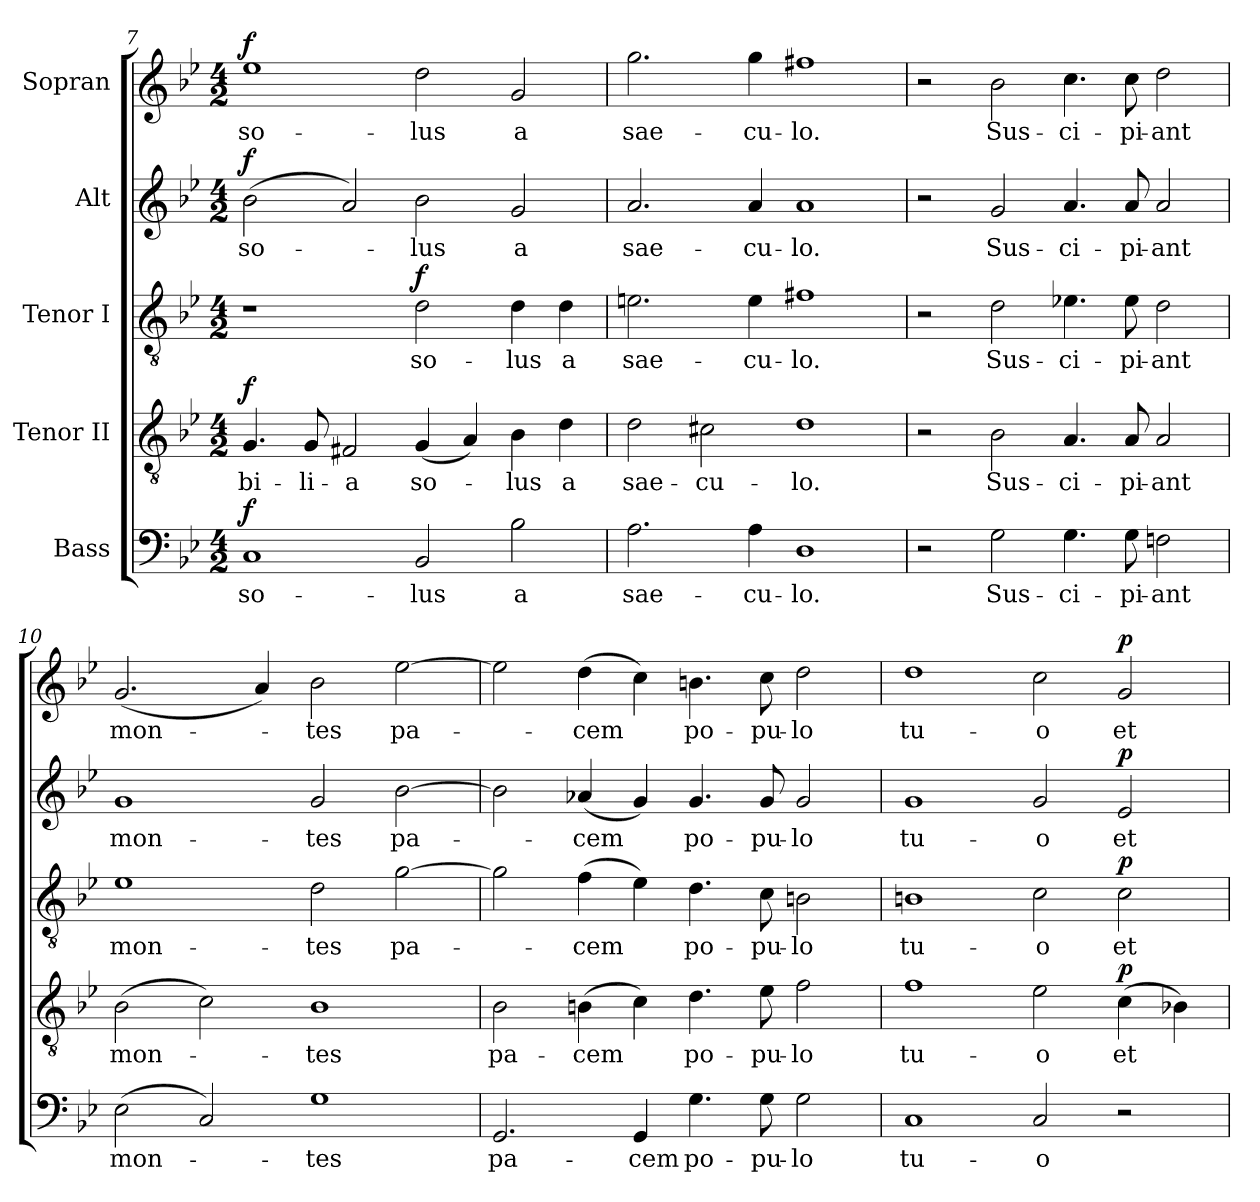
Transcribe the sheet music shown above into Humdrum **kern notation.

**kern	**text	**dynam	**kern	**text	**dynam	**kern	**text	**dynam	**kern	**text	**dynam	**kern	**text	**dynam
*part5	*part5	*part5	*part4	*part4	*part4	*part3	*part3	*part3	*part2	*part2	*part2	*part1	*part1	*part1
*staff5	*staff5	*staff5	*staff4	*staff4	*staff4	*staff3	*staff3	*staff3	*staff2	*staff2	*staff2	*staff1	*staff1	*staff1
*I"Bass	*	*	*I"Tenor II	*	*	*I"Tenor I	*	*	*I"Alt	*	*	*I"Sopran	*	*
*clefF4	*	*	*clefGv2	*	*	*clefGv2	*	*	*clefG2	*	*	*clefG2	*	*
*k[b-e-]	*	*	*k[b-e-]	*	*	*k[b-e-]	*	*	*k[b-e-]	*	*	*k[b-e-]	*	*
*B-:	*	*	*B-:	*	*	*B-:	*	*	*B-:	*	*	*B-:	*	*
*M4/2	*	*	*M4/2	*	*	*M4/2	*	*	*M4/2	*	*	*M4/2	*	*
=7	=7	=7	=7	=7	=7	=7	=7	=7	=7	=7	=7	=7	=7	=7
!	!	!LO:DY:a	!	!	!LO:DY:a	!	!	!	!	!	!LO:DY:a	!	!	!LO:DY:a
1C	so-	f	4.G/	-bi-	f	1r	.	.	(>2b-\	so-	f	1ee-	so-	f
.	.	.	8G/	-li-	.	.	.	.	.	.	.	.	.	.
.	.	.	2F#X/	-a	.	.	.	.	2a/)	.	.	.	.	.
!	!	!	!	!	!	!	!	!LO:DY:a	!	!	!	!	!	!
2BB-/	-lus	.	(4G/	so-	.	2d\	so-	f	2b-\	-lus	.	2dd\	-lus	.
.	.	.	4A/)	.	.	.	.	.	.	.	.	.	.	.
2B-\	a	.	4B-\	-lus	.	4d\	-lus	.	2g/	a	.	2g/	a	.
.	.	.	4d\	a	.	4d\	a	.	.	.	.	.	.	.
=8	=8	=8	=8	=8	=8	=8	=8	=8	=8	=8	=8	=8	=8	=8
2.A\	sae-	.	2d\	sae-	.	2.en\	sae-	.	2.a/	sae-	.	2.gg\	sae-	.
.	.	.	2c#X\	-cu-	.	.	.	.	.	.	.	.	.	.
4A\	-cu-	.	.	.	.	4e\	-cu-	.	4a/	-cu-	.	4gg\	-cu-	.
1D	-lo.	.	1d	-lo.	.	1f#X	-lo.	.	1a	-lo.	.	1ff#X	-lo.	.
=9	=9	=9	=9	=9	=9	=9	=9	=9	=9	=9	=9	=9	=9	=9
2r	.	.	2r	.	.	2r	.	.	2r	.	.	2r	.	.
2G\	Sus-	.	2B-\	Sus-	.	2d\	Sus-	.	2g/	Sus-	.	2b-\	Sus-	.
4.G\	-ci-	.	4.A/	-ci-	.	4.e-X\	-ci-	.	4.a/	-ci-	.	4.cc\	-ci-	.
8G\	-pi-	.	8A/	-pi-	.	8e-\	-pi-	.	8a/	-pi-	.	8cc\	-pi-	.
2Fn\	-ant	.	2A/	-ant	.	2d\	-ant	.	2a/	-ant	.	2dd\	-ant	.
=10	=10	=10	=10	=10	=10	=10	=10	=10	=10	=10	=10	=10	=10	=10
(>2E-\	mon-	.	(>2B-\	mon-	.	1e-	mon-	.	1g	mon-	.	(2.g/	mon-	.
2C/)	.	.	2c\)	.	.	.	.	.	.	.	.	.	.	.
.	.	.	.	.	.	.	.	.	.	.	.	4a/)	.	.
1G	-tes	.	1B-	-tes	.	2d\	-tes	.	2g/	-tes	.	2b-\	-tes	.
.	.	.	.	.	.	[2g\	pa-	.	[2b-\	pa-	.	[2ee-\	pa-	.
!!LO:LB:g=z
=11	=11	=11	=11	=11	=11	=11	=11	=11	=11	=11	=11	=11	=11	=11
2.GG/	pa-	.	2B-\	pa-	.	2g\]	.	.	2b-\]	.	.	2ee-\]	.	.
.	.	.	(>4Bn\	-cem	.	(>4f\	-cem	.	(4a-X/	-cem	.	(>4dd\	-cem	.
4GG/	-cem	.	4c\)	.	.	4e-\)	.	.	4g/)	.	.	4cc\)	.	.
4.G\	po-	.	4.d\	po-	.	4.d\	po-	.	4.g/	po-	.	4.bn\	po-	.
8G\	-pu-	.	8e-\	-pu-	.	8c\	-pu-	.	8g/	-pu-	.	8cc\	-pu-	.
2G\	-lo	.	2f\	-lo	.	2Bn\	-lo	.	2g/	-lo	.	2dd\	-lo	.
=12	=12	=12	=12	=12	=12	=12	=12	=12	=12	=12	=12	=12	=12	=12
1C	tu-	.	1f	tu-	.	1Bn	tu-	.	1g	tu-	.	1dd	tu-	.
2C/	-o	.	2e-\	-o	.	2c\	-o	.	2g/	-o	.	2cc\	-o	.
!	!	!	!	!	!LO:DY:a	!	!	!LO:DY:a	!	!	!LO:DY:a	!	!	!LO:DY:a
2r	.	.	(>4c\	et	p	2c\	et	p	2e-/	et	p	2g/	et	p
.	.	.	4B-X\)	.	.	.	.	.	.	.	.	.	.	.
=	=	=	=	=	=	=	=	=	=	=	=	=	=	=
*-	*-	*-	*-	*-	*-	*-	*-	*-	*-	*-	*-	*-	*-	*-
